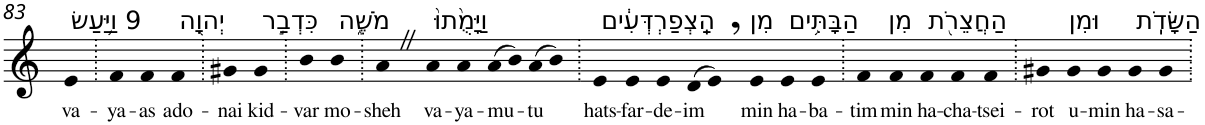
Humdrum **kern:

**kern	**text
*part1	*part1
*staff1	*staff1
*I"Piano	*
*I'Pno	*
!!LO:PB:g=z
*clefG2	*
*k[]	*
=83	=83
!LO:TX:a:t=9 וַיַּ֥עַשׂ	!
!	!LO:LY:b
4e	va-
=84.	=84.
!	!LO:LY:b
4f	-ya-
!	!LO:LY:b
4f	-as
!LO:TX:a:t=יְהוָ֖ה	!
!	!LO:LY:b
4f	ado-
=85.	=85.
!	!LO:LY:b
4g#X	-nai
!LO:TX:a:t=כִּדְבַ֣ר	!
!	!LO:LY:b
4g#	kid-
=86.	=86.
!	!LO:LY:b
4b	-var
!LO:TX:a:t=מֹשֶׁ֑ה	!
!	!LO:LY:b
4b	mo-
=87.	=87.
!	!LO:LY:b
4aZ	-sheh
!LO:TX:a:t=וַיָּמֻ֙תוּ֙	!
!	!LO:LY:b
4a	va-
!	!LO:LY:b
4a	-ya-
!	!LO:LY:b
(>8a	-mu-
8b)	.
!	!LO:LY:b
(>8a	-tu
8b)	.
=88.	=88.
!LO:TX:a:t=הַֽצְפַרְדְּעִ֔ים	!
!	!LO:LY:b
4e	hats-
!	!LO:LY:b
4e	-far-
!	!LO:LY:b
4e	-de-
!	!LO:LY:b
(>8d	-im
8e,)	.
!LO:TX:a:t=מִן	!
!	!LO:LY:b
4e	min
!LO:TX:a:t=הַבָּתִּ֥ים	!
!	!LO:LY:b
4e	ha-
!	!LO:LY:b
4e	-ba-
=89.	=89.
!	!LO:LY:b
4f	-tim
!LO:TX:a:t=מִן	!
!	!LO:LY:b
4f	min
!LO:TX:a:t=הַחֲצֵרֹ֖ת	!
!	!LO:LY:b
4f	ha-
!	!LO:LY:b
4f	-cha-
!	!LO:LY:b
4f	-tsei-
=90.	=90.
!	!LO:LY:b
4g#X	-rot
!LO:TX:a:t=וּמִן	!
!	!LO:LY:b
4g#	u-
!	!LO:LY:b
4g#	-min
!LO:TX:a:t=הַשָּׂדֹֽת	!
!	!LO:LY:b
4g#	ha-
!	!LO:LY:b
4g#	-sa-
=.	=.
*-	*-
